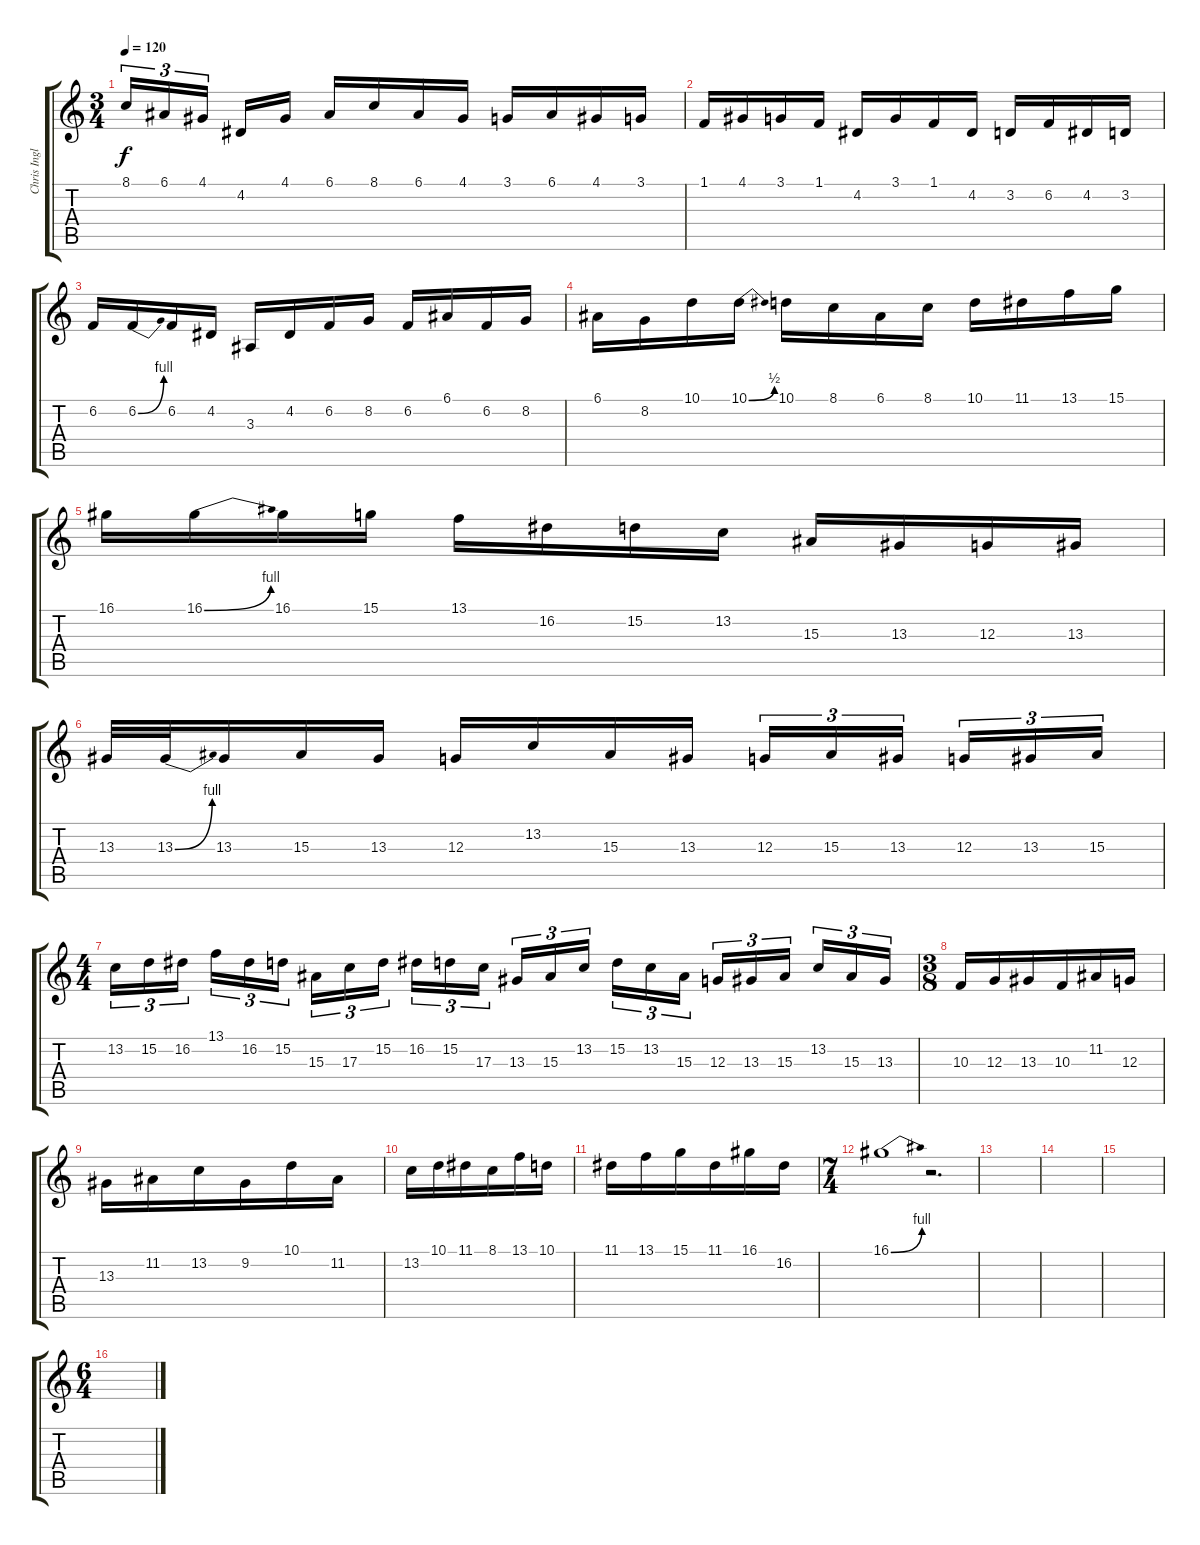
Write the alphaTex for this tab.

\track ("Chris Ingles" "Chris Ingl") {instrument lead2sawtooth}
\staff {score tabs}
\tuning (E4 B3 G3 D3 A2 E2) {hide}
\ts (3 4)
\tempo 120
\clef g2
\ks c
8.1.16{tu (3 2) dy f} 6.1.16{tu (3 2)} 4.1.16{tu (3 2) beam splitsecondary} 4.2.16 4.1.16 6.1.16 8.1.16 6.1.16 4.1.16 3.1.16 6.1.16 4.1.16 3.1.16 |
1.1.16 4.1.16 3.1.16 1.1.16 4.2.16 3.1.16 1.1.16 4.2.16 3.2.16 6.2.16 4.2.16 3.2.16 |
6.2.16 6.2{be (bend 0 0 60 4)}.16 6.2.16 4.2.16 3.3.16 4.2.16 6.2.16 8.2.16 6.2.16 6.1.16 6.2.16 8.2.16 |
6.1.16 8.2.16 10.1.16 10.1{be (bend 0 0 60 2)}.16 10.1.16 8.1.16 6.1.16 8.1.16 10.1.16 11.1.16 13.1.16 15.1.16 |
16.1.16 16.1{be (bend 0 0 60 4)}.16 16.1.16 15.1.16 13.1.16 16.2.16 15.2.16 13.2.16 15.3.16 13.3.16 12.3.16 13.3.16 |
13.3.32 13.3{be (bend 0 0 60 4)}.32 13.3.16 15.3.16 13.3.16 12.3.16 13.2.16 15.3.16 13.3.16 12.3.16{tu (3 2)} 15.3.16{tu (3 2)} 13.3.16{tu (3 2) beam splitsecondary} 12.3.16{tu (3 2)} 13.3.16{tu (3 2)} 15.3.16{tu (3 2)} |
\ts (4 4)
13.2.16{tu (3 2)} 15.2.16{tu (3 2)} 16.2.16{tu (3 2) beam splitsecondary} 13.1.16{tu (3 2)} 16.2.16{tu (3 2)} 15.2.16{tu (3 2)} 15.3.16{tu (3 2)} 17.3.16{tu (3 2)} 15.2.16{tu (3 2) beam splitsecondary} 16.2.16{tu (3 2)} 15.2.16{tu (3 2)} 17.3.16{tu (3 2)} 13.3.16{tu (3 2)} 15.3.16{tu (3 2)} 13.2.16{tu (3 2) beam splitsecondary} 15.2.16{tu (3 2)} 13.2.16{tu (3 2)} 15.3.16{tu (3 2)} 12.3.16{tu (3 2)} 13.3.16{tu (3 2)} 15.3.16{tu (3 2) beam splitsecondary} 13.2.16{tu (3 2)} 15.3.16{tu (3 2)} 13.3.16{tu (3 2)} |
\ts (3 8)
10.3.16 12.3.16 13.3.16 10.3.16 11.2.16 12.3.16 |
13.3.16 11.2.16 13.2.16 9.2.16 10.1.16 11.2.16 |
13.2.16 10.1.16 11.1.16 8.1.16 13.1.16 10.1.16 |
11.1.16 13.1.16 15.1.16 11.1.16 16.1.16 16.2.16 |
\ts (7 4)
16.1{be (bend 0 0 60 4)}.1 r.2{d} |
|
|
|
\ts (6 4)
